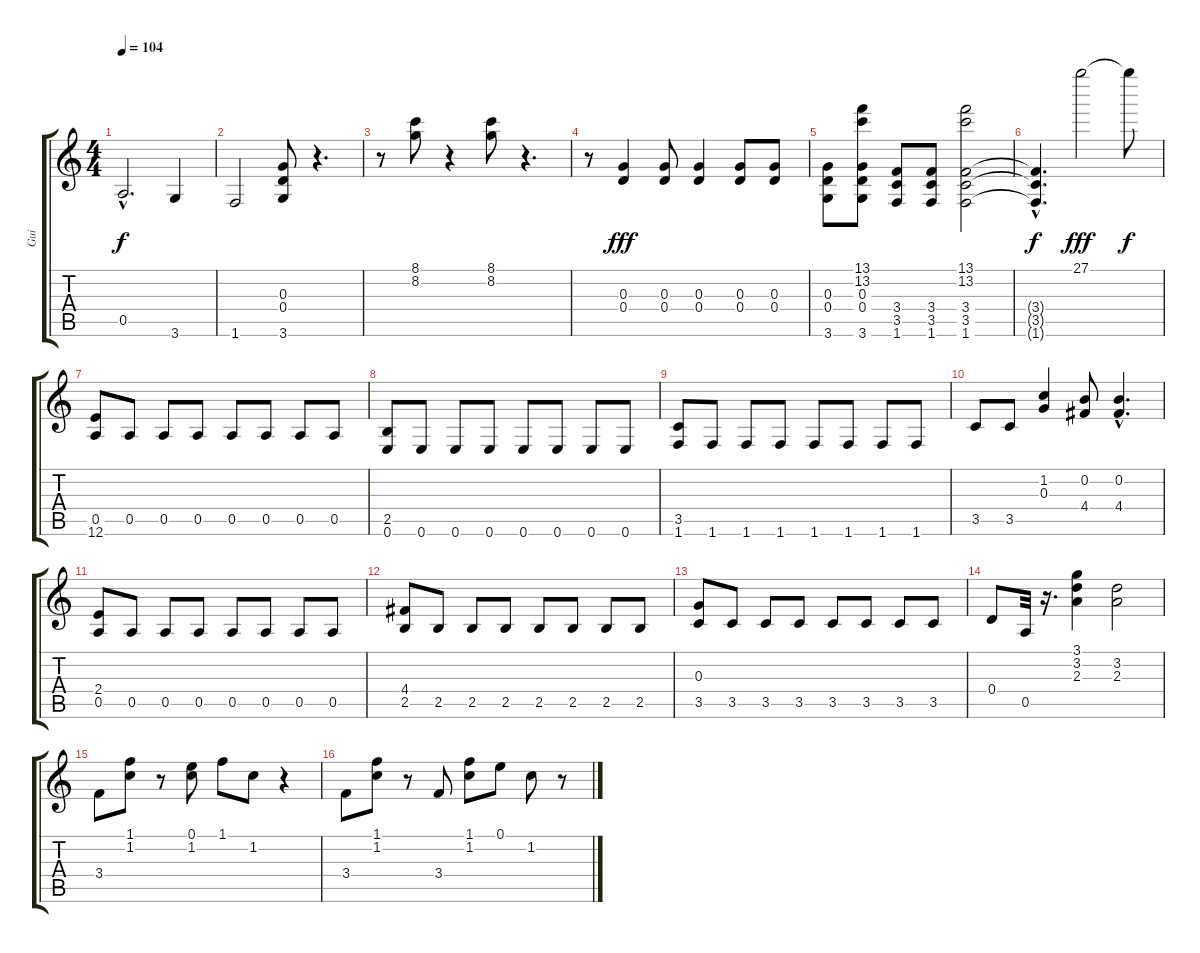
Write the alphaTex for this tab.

\track ("Gui" "Gui") {instrument distortionguitar}
\staff {score tabs}
\tuning (E4 B3 G3 D3 A2 E2) {hide}
\ts (4 4)
\tempo 104
\clef g2
\ks c
0.5{hac}.2{d dy f} 3.6.4 |
1.6.2 (0.3 0.4 3.6).8 r.4{d} |
r.8 (8.1 8.2).8 r.4 (8.1 8.2).8 r.4{d} |
r.8 (0.3 0.4).4{dy fff} (0.3 0.4).8 (0.3 0.4).4 (0.3 0.4).8 (0.3 0.4).8 |
(0.3 0.4 3.6).8 (13.1 13.2 0.3 0.4 3.6).8 (3.4 3.5 1.6).8 (3.4 3.5 1.6).8 (13.1 13.2 3.4 3.5 1.6).2 |
(3.4{hac t} 3.5{hac t} 1.6{hac t}).4{d dy f} 27.1.2{dy fff} 27.1{t}.8{dy f} |
(0.5 12.6).8 0.5.8 0.5.8 0.5.8 0.5.8 0.5.8 0.5.8 0.5.8 |
(2.5 0.6).8 0.6.8 0.6.8 0.6.8 0.6.8 0.6.8 0.6.8 0.6.8 |
(3.5 1.6).8 1.6.8 1.6.8 1.6.8 1.6.8 1.6.8 1.6.8 1.6.8 |
3.5.8 3.5.8 (1.2 0.3).4 (0.2 4.4).8 (0.2{hac} 4.4{hac}).4{d} |
(2.4 0.5).8 0.5.8 0.5.8 0.5.8 0.5.8 0.5.8 0.5.8 0.5.8 |
(4.4 2.5).8 2.5.8 2.5.8 2.5.8 2.5.8 2.5.8 2.5.8 2.5.8 |
(0.3 3.5).8 3.5.8 3.5.8 3.5.8 3.5.8 3.5.8 3.5.8 3.5.8 |
0.4.8 0.5.32 r.16{d} (3.1 3.2 2.3).4 (3.2 2.3).2 |
3.4.8 (1.1 1.2).8 r.8 (0.1 1.2).8 1.1.8 1.2.8 r.4 |
3.4.8 (1.1 1.2).8 r.8 3.4.8 (1.1 1.2).8 0.1.8 1.2.8 r.8
